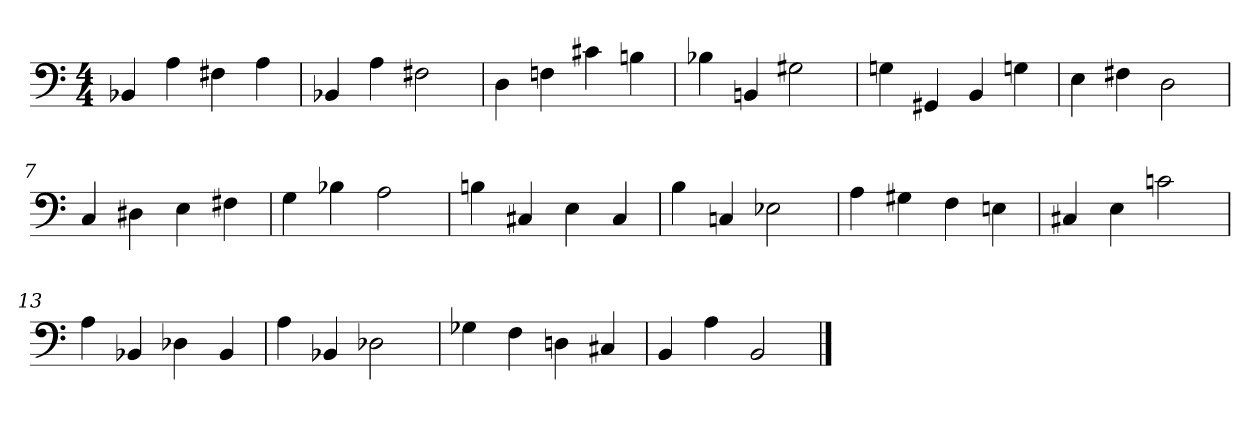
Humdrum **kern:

**kern
*part1
*staff1
*clefF4
*k[]
*M4/4
=1
4BB-X/
4A\
4F#X\
4A\
=2
4BB-X/
4A\
2F#X\
=3
4D\
4Fn\
4c#X\
4Bn\
=4
4B-X\
4BBn/
2G#X\
=5
4Gn\
4GG#X/
4BB/
4Gn\
=6
4E\
4F#X\
2D\
=7
4C/
4D#X\
4E\
4F#X\
=8
4G\
4B-X\
2A\
=9
4Bn\
4C#X/
4E\
4C#/
=10
4B\
4Cn/
2E-X\
=11
4A\
4G#X\
4F\
4En\
=12
4C#X/
4E\
2cn\
=13
4A\
4BB-X/
4D-X\
4BB-/
=14
4A\
4BB-X/
2D-X\
=15
4G-X\
4F\
4Dn\
4C#X/
=16
4BB/
4A\
2BB/
==
*-
